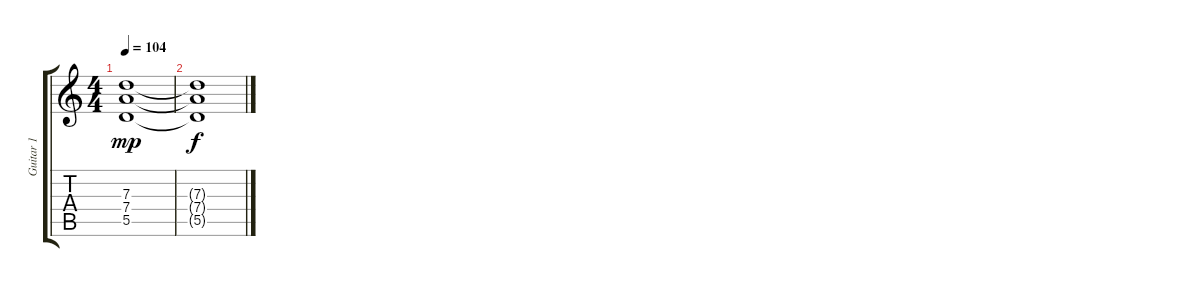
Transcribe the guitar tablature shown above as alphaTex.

\track ("Guitar 1" "Guitar 1") {instrument overdrivenguitar}
\staff {score tabs}
\tuning (E4 B3 G3 D3 A2 E2) {hide}
\ts (4 4)
\tempo 104
\clef g2
\ks c
(7.3 7.4 5.5).1{dy mp} |
(7.3{t} 7.4{t} 5.5{t}).1{dy f}
